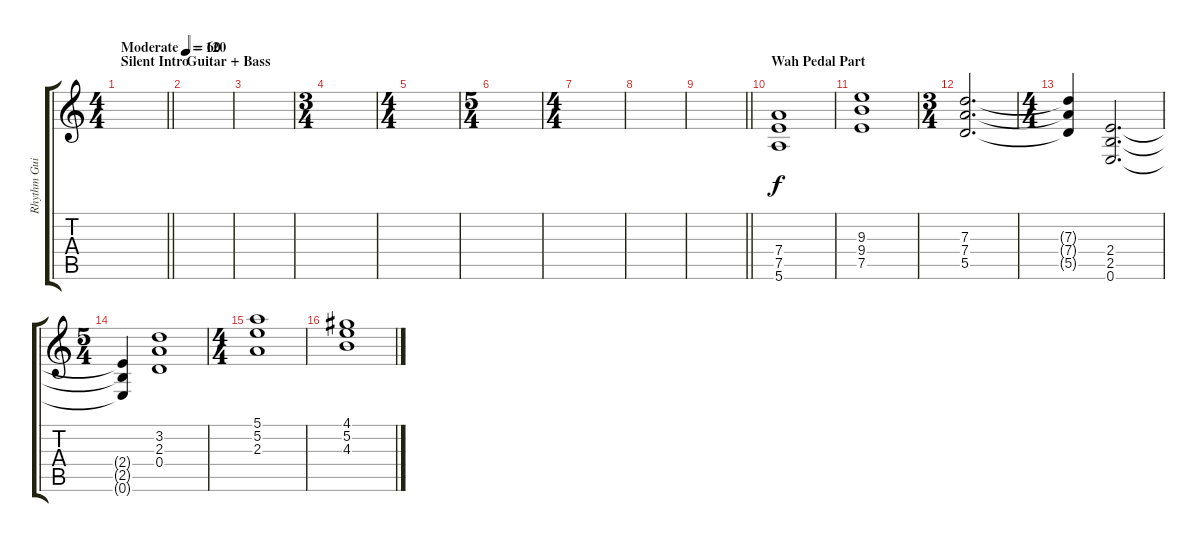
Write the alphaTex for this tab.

\track ("Rhythm Guitar (Maxime Callau)" "Rhythm Gui") {instrument distortionguitar}
\staff {score tabs}
\tuning (E4 B3 G3 D3 A2 E2) {hide}
\ts (4 4)
\section ("" "Silent Intro")
\tempo (60 "Moderate")
\clef g2
\barLineRight lightlight
\ks c
|
\section ("" "Guitar + Bass")
\tempo 120
|
|
\ts (3 4)
|
\ts (4 4)
|
\ts (5 4)
|
\ts (4 4)
|
|
\barLineRight lightlight
|
\section ("" "Wah Pedal Part")
(7.4 7.5 5.6).1 |
(9.3 9.4 7.5).1 |
\ts (3 4)
(7.3 7.4 5.5).2{d} |
\ts (4 4)
(7.3{t} 7.4{t} 5.5{t}).4 (2.4 2.5 0.6).2{d} |
\ts (5 4)
(2.4{t} 2.5{t} 0.6{t}).4 (3.2 2.3 0.4).1 |
\ts (4 4)
(5.1 5.2 2.3).1 |
(4.1 5.2 4.3).1
